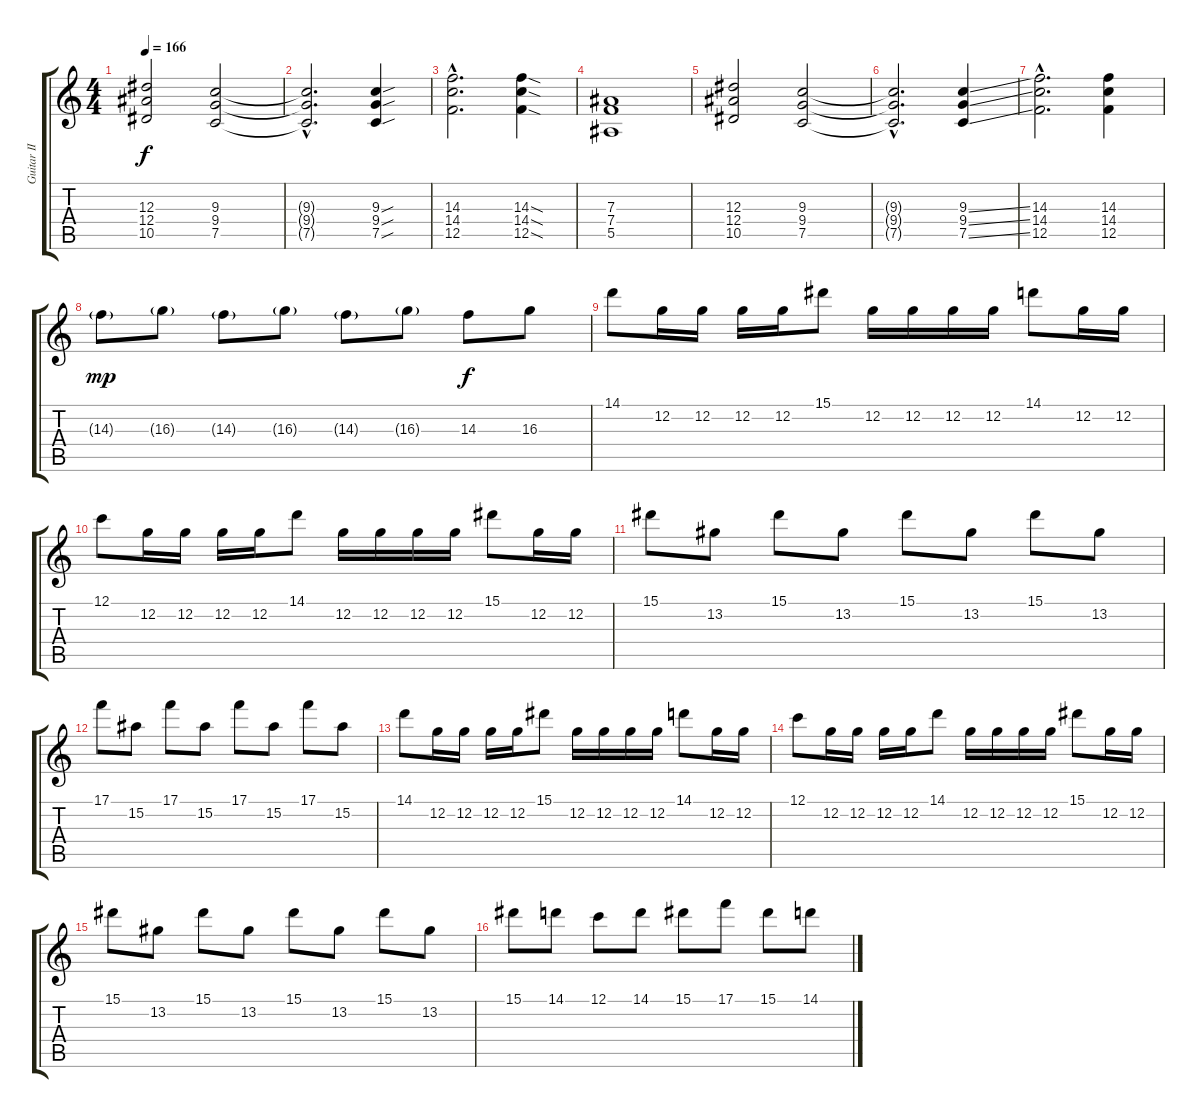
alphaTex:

\track ("Guitar II" "Guitar II") {instrument distortionguitar}
\staff {score tabs}
\tuning (C4 G3 Eb3 Bb2 F2 C2) {hide}
\ts (4 4)
\tempo 166
\clef g2
\ks c
(12.3 12.4 10.5).2{dy f} (9.3 9.4 7.5).2 |
(9.3{hac t} 9.4{hac t} 7.5{hac t}).2{d} (9.3{sou} 9.4{sou} 7.5{sou}).4 |
(14.3{hac} 14.4{hac} 12.5{hac}).2{d} (14.3{sod} 14.4{sod} 12.5{sod}).4 |
(7.3 7.4 5.5).1 |
(12.3 12.4 10.5).2 (9.3 9.4 7.5).2 |
(9.3{hac t} 9.4{hac t} 7.5{hac t}).2{d} (9.3{ss} 9.4{ss} 7.5{ss}).4 |
(14.3{hac} 14.4{hac} 12.5{hac}).2{d} (14.3 14.4 12.5).4 |
14.3{g}.8{dy mp volume 13 balance 15} 16.3{g}.8 14.3{g}.8 16.3{g}.8 14.3{g}.8 16.3{g}.8 14.3.8{dy f} 16.3.8 |
14.1.8 12.2.16 12.2.16 12.2.16 12.2.16 15.1.8 12.2.16 12.2.16 12.2.16 12.2.16 14.1.8 12.2.16 12.2.16 |
12.1.8 12.2.16 12.2.16 12.2.16 12.2.16 14.1.8 12.2.16 12.2.16 12.2.16 12.2.16 15.1.8 12.2.16 12.2.16 |
15.1.8 13.2.8 15.1.8 13.2.8 15.1.8 13.2.8 15.1.8 13.2.8 |
17.1.8 15.2.8 17.1.8 15.2.8 17.1.8 15.2.8 17.1.8 15.2.8 |
14.1.8 12.2.16 12.2.16 12.2.16 12.2.16 15.1.8 12.2.16 12.2.16 12.2.16 12.2.16 14.1.8 12.2.16 12.2.16 |
12.1.8 12.2.16 12.2.16 12.2.16 12.2.16 14.1.8 12.2.16 12.2.16 12.2.16 12.2.16 15.1.8 12.2.16 12.2.16 |
15.1.8 13.2.8 15.1.8 13.2.8 15.1.8 13.2.8 15.1.8 13.2.8 |
15.1.8 14.1.8 12.1.8 14.1.8 15.1.8 17.1.8 15.1.8 14.1.8
